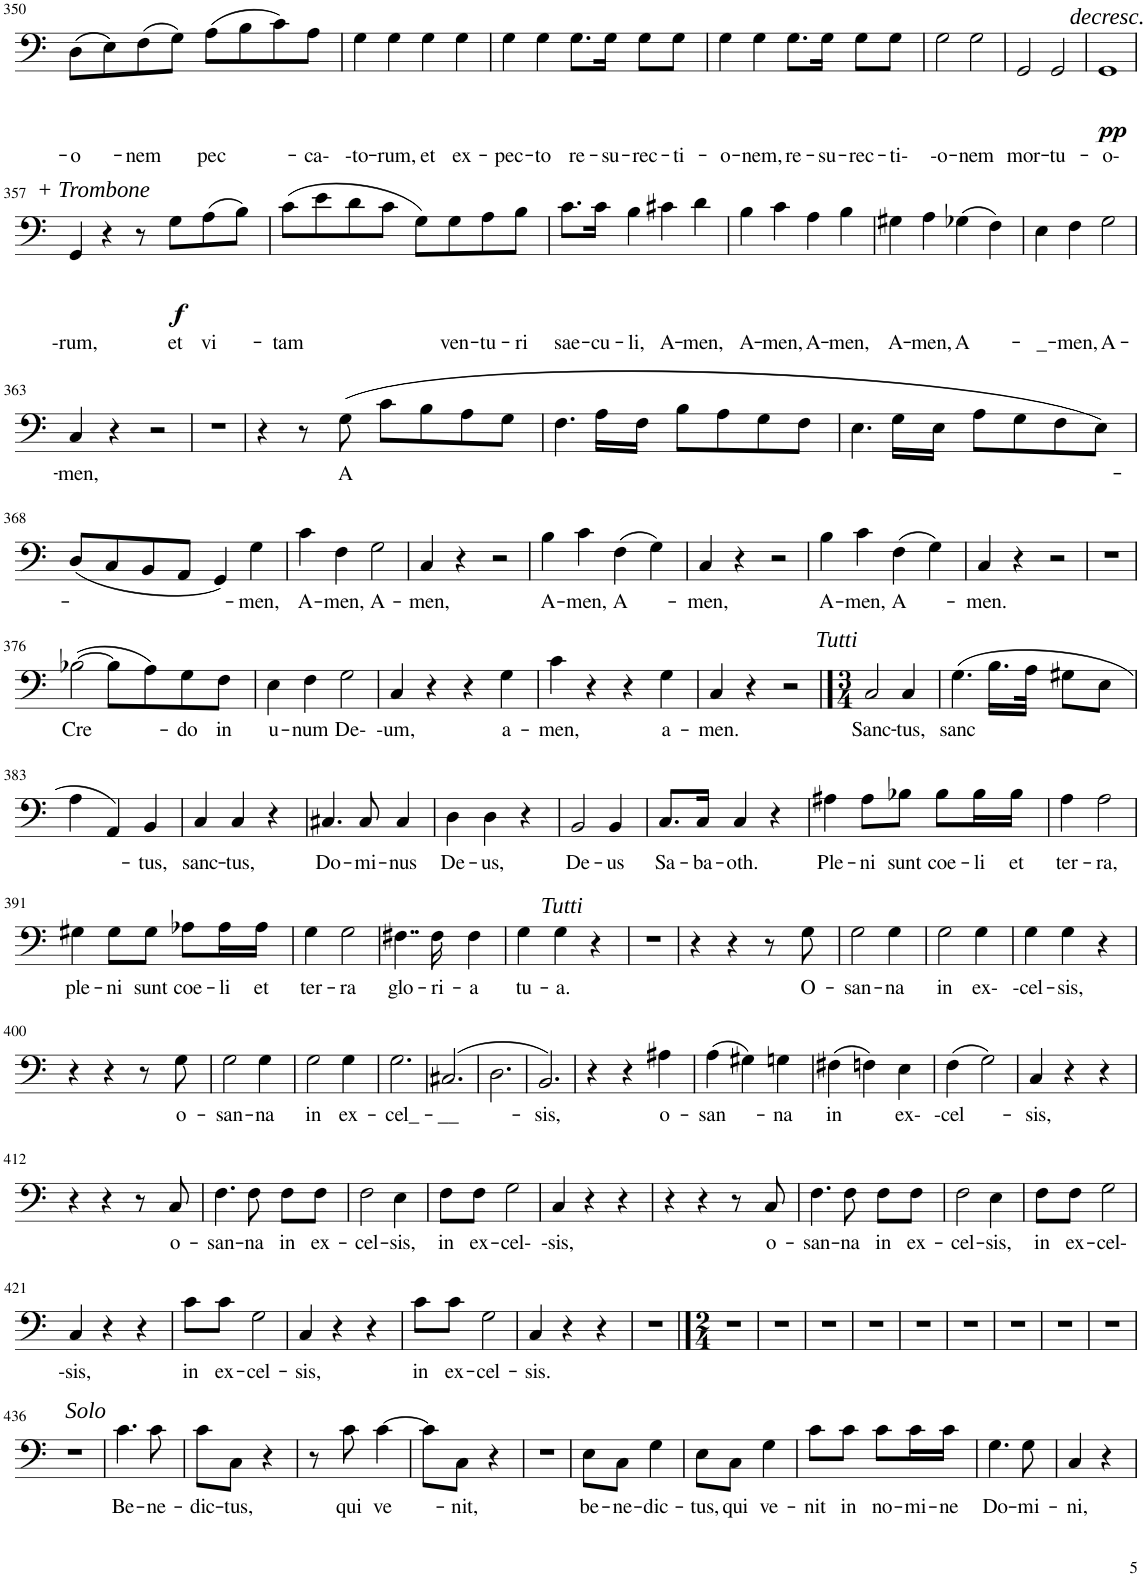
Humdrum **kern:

**kern	**text	**dynam
*part1	*part1	*part1
*staff1	*staff1	*staff1
*I"Baß + Pos.	*	*
!!LO:PB:g=z
*clefF4	*	*
*k[]	*	*
*M4/4	*	*
=350	=350	=350
!	!LO:LY:b	!
(8D\L	o	.
8E\)	.	.
!	!LO:LY:b	!
(8F\	nem	.
8G\J)	.	.
!	!LO:LY:b	!
(8A\L	pec	.
8B\	.	.
8c\)	.	.
!	!LO:LY:b	!
8A\J	ca-	.
=351	=351	=351
!	!LO:LY:b	!
4G\	-to-	.
!	!LO:LY:b	!
4G\	rum,	.
!	!LO:LY:b	!
4G\	et	.
!	!LO:LY:b	!
4G\	ex-	.
=352	=352	=352
!	!LO:LY:b	!
4G\	pec-	.
!	!LO:LY:b	!
4G\	to	.
!	!LO:LY:b	!
8.G\L	re-	.
!	!LO:LY:b	!
16G\Jk	su-	.
!	!LO:LY:b	!
8G\L	rec-	.
!	!LO:LY:b	!
8G\J	ti-	.
=353	=353	=353
!	!LO:LY:b	!
4G\	o-	.
!	!LO:LY:b	!
4G\	nem,	.
!	!LO:LY:b	!
8.G\L	re-	.
!	!LO:LY:b	!
16G\Jk	su-	.
!	!LO:LY:b	!
8G\L	rec-	.
!	!LO:LY:b	!
8G\J	ti-	.
=354	=354	=354
!	!LO:LY:b	!
2G\	-o-	.
!	!LO:LY:b	!
2G\	nem	.
=355	=355	=355
!LO:TX:a:i:t=decresc.	!	!
!	!LO:LY:b	!
2GG/	mor-	.
!	!LO:LY:b	!
2GG/	tu-	.
=356	=356	=356
!	!LO:LY:b	!LO:DY:b
1GG	o-	pp
!!LO:LB:g=z
=357	=357	=357
!	!LO:LY:b	!
4GG/	-rum,	.
4r	.	.
8r	.	.
!LO:TX:a:i:t=+ Trombone	!	!
!	!LO:LY:b	!LO:DY:b
8G\L	et	f
!	!LO:LY:b	!
(8A\	vi	.
8B\J)	.	.
=358	=358	=358
!	!LO:LY:b	!
(8c\L	tam	.
8e\	.	.
8d\	.	.
8c\J	.	.
8G\L)	.	.
!	!LO:LY:b	!
8G\	ven-	.
!	!LO:LY:b	!
8A\	tu-	.
!	!LO:LY:b	!
8B\J	ri	.
=359	=359	=359
!	!LO:LY:b	!
8.c\L	sae-	.
!	!LO:LY:b	!
16c\Jk	cu-	.
!	!LO:LY:b	!
4B\	li,	.
!	!LO:LY:b	!
4c#X\	A-	.
!	!LO:LY:b	!
4d\	men,	.
=360	=360	=360
!	!LO:LY:b	!
4B\	A-	.
!	!LO:LY:b	!
4c\	men,	.
!	!LO:LY:b	!
4A\	A-	.
!	!LO:LY:b	!
4B\	men,	.
=361	=361	=361
!	!LO:LY:b	!
4G#X\	A-	.
!	!LO:LY:b	!
4A\	men,	.
!	!LO:LY:b	!
(4G-X\	A	.
4F\)	.	.
=362	=362	=362
!	!LO:LY:b	!
4E\	_-	.
!	!LO:LY:b	!
4F\	men,	.
!	!LO:LY:b	!
2G\	A-	.
!!LO:LB:g=z
=363	=363	=363
!	!LO:LY:b	!
4C/	men,	.
4r	.	.
2r	.	.
=364	=364	=364
1r	.	.
=365	=365	=365
4r	.	.
8r	.	.
!	!LO:LY:b	!
(8G\	A	.
8c\L	.	.
8B\	.	.
8A\	.	.
8G\J	.	.
=366	=366	=366
4.F\	.	.
16A\LL	.	.
16F\JJ	.	.
8B\L	.	.
8A\	.	.
8G\	.	.
8F\J	.	.
=367	=367	=367
4.E\	.	.
16G\LL	.	.
16E\JJ	.	.
8A\L	.	.
8G\	.	.
8F\	.	.
8E\J)	.	.
!!LO:LB:g=z
=368	=368	=368
(8D/L	.	.
8C/	.	.
8BB/	.	.
8AA/J	.	.
4GG/)	.	.
!	!LO:LY:b	!
4G\	men,	.
=369	=369	=369
!	!LO:LY:b	!
4c\	A-	.
!	!LO:LY:b	!
4F\	men,	.
!	!LO:LY:b	!
2G\	A-	.
=370	=370	=370
!	!LO:LY:b	!
4C/	men,	.
4r	.	.
2r	.	.
=371	=371	=371
!	!LO:LY:b	!
4B\	A-	.
!	!LO:LY:b	!
4c\	men,	.
!	!LO:LY:b	!
(4F\	A	.
4G\)	.	.
=372	=372	=372
!	!LO:LY:b	!
4C/	men,	.
4r	.	.
2r	.	.
=373	=373	=373
!	!LO:LY:b	!
4B\	A-	.
!	!LO:LY:b	!
4c\	men,	.
!	!LO:LY:b	!
(4F\	A	.
4G\)	.	.
=374	=374	=374
!	!LO:LY:b	!
4C/	men.	.
4r	.	.
2r	.	.
=375	=375	=375
1r	.	.
!!LO:LB:g=z
=376	=376	=376
!	!LO:LY:b	!
([2B-X\	Cre	.
8B-\L]	.	.
8A\)	.	.
!	!LO:LY:b	!
8G\	do	.
!	!LO:LY:b	!
8F\J	in	.
=377	=377	=377
!	!LO:LY:b	!
4E\	u-	.
!	!LO:LY:b	!
4F\	num	.
!	!LO:LY:b	!
2G\	De-	.
=378	=378	=378
!	!LO:LY:b	!
4C/	-um,	.
4r	.	.
4r	.	.
!	!LO:LY:b	!
4G\	a-	.
=379	=379	=379
!	!LO:LY:b	!
4c\	men,	.
4r	.	.
4r	.	.
!	!LO:LY:b	!
4G\	a-	.
=380	=380	=380
!	!LO:LY:b	!
4C/	men.	.
4r	.	.
2r	.	.
=381	=381	=381
*M3/4	*	*
!LO:TX:a:i:t=Tutti	!	!
!	!LO:LY:b	!
2C/	Sanc-	.
!	!LO:LY:b	!
4C/	tus,	.
=382	=382	=382
!	!LO:LY:b	!
(4.G\	sanc	.
16.B\LL	.	.
32A\JJk	.	.
8G#X\L	.	.
8E\J	.	.
!!LO:LB:g=z
=383	=383	=383
4A\	.	.
4AA/)	.	.
!	!LO:LY:b	!
4BB/	tus,	.
=384	=384	=384
!	!LO:LY:b	!
4C/	sanc-	.
!	!LO:LY:b	!
4C/	tus,	.
4r	.	.
=385	=385	=385
!	!LO:LY:b	!
4.C#X/	Do-	.
!	!LO:LY:b	!
8C#/	mi-	.
!	!LO:LY:b	!
4C#/	nus	.
=386	=386	=386
!	!LO:LY:b	!
4D\	De-	.
!	!LO:LY:b	!
4D\	us,	.
4r	.	.
=387	=387	=387
!	!LO:LY:b	!
2BB/	De-	.
!	!LO:LY:b	!
4BB/	us	.
=388	=388	=388
!	!LO:LY:b	!
8.C/L	Sa-	.
!	!LO:LY:b	!
16C/Jk	ba-	.
!	!LO:LY:b	!
4C/	oth.	.
4r	.	.
=389	=389	=389
!	!LO:LY:b	!
4A#X\	Ple-	.
!	!LO:LY:b	!
8A#\L	ni	.
!	!LO:LY:b	!
8B-X\J	sunt	.
!	!LO:LY:b	!
8B-\L	coe-	.
!	!LO:LY:b	!
16B-\L	li	.
!	!LO:LY:b	!
16B-\JJ	et	.
=390	=390	=390
!	!LO:LY:b	!
4A\	ter-	.
!	!LO:LY:b	!
2A\	ra,	.
!!LO:LB:g=z
=391	=391	=391
!	!LO:LY:b	!
4G#X\	ple-	.
!	!LO:LY:b	!
8G#\L	ni	.
!	!LO:LY:b	!
8G#\J	sunt	.
!	!LO:LY:b	!
8A-X\L	coe-	.
!	!LO:LY:b	!
16A-\L	li	.
!	!LO:LY:b	!
16A-\JJ	et	.
=392	=392	=392
!	!LO:LY:b	!
4G\	ter-	.
!	!LO:LY:b	!
2G\	ra	.
=393	=393	=393
!	!LO:LY:b	!
4..F#X\	glo-	.
!	!LO:LY:b	!
16F#\	ri-	.
!	!LO:LY:b	!
4F#\	a	.
=394	=394	=394
!	!LO:LY:b	!
4G\	tu-	.
!	!LO:LY:b	!
4G\	a.	.
4r	.	.
=395	=395	=395
!LO:TX:a:i:t=Tutti	!	!
2.r	.	.
=396	=396	=396
4r	.	.
4r	.	.
8r	.	.
!	!LO:LY:b	!
8G\	O-	.
=397	=397	=397
!	!LO:LY:b	!
2G\	san-	.
!	!LO:LY:b	!
4G\	na	.
=398	=398	=398
!	!LO:LY:b	!
2G\	in	.
!	!LO:LY:b	!
4G\	ex-	.
=399	=399	=399
!	!LO:LY:b	!
4G\	-cel-	.
!	!LO:LY:b	!
4G\	sis,	.
4r	.	.
!!LO:LB:g=z
=400	=400	=400
4r	.	.
4r	.	.
8r	.	.
!	!LO:LY:b	!
8G\	o-	.
=401	=401	=401
!	!LO:LY:b	!
2G\	san-	.
!	!LO:LY:b	!
4G\	na	.
=402	=402	=402
!	!LO:LY:b	!
2G\	in	.
!	!LO:LY:b	!
4G\	ex-	.
=403	=403	=403
!	!LO:LY:b	!
2.G\	cel_-	.
=404	=404	=404
!	!LO:LY:b	!
(2.C#X/	__	.
=405	=405	=405
2.D\	.	.
=406	=406	=406
!	!LO:LY:b	!
2.BB/)	sis,	.
=407	=407	=407
4r	.	.
4r	.	.
!	!LO:LY:b	!
4A#X\	o-	.
=408	=408	=408
!	!LO:LY:b	!
(4A\	san	.
4G#X\)	.	.
!	!LO:LY:b	!
4Gn\	na	.
=409	=409	=409
!	!LO:LY:b	!
(4F#X\	in	.
4Fn\)	.	.
!	!LO:LY:b	!
4E\	ex-	.
=410	=410	=410
!	!LO:LY:b	!
(4F\	-cel	.
2G\)	.	.
=411	=411	=411
!	!LO:LY:b	!
4C/	sis,	.
4r	.	.
4r	.	.
!!LO:LB:g=z
=412	=412	=412
4r	.	.
4r	.	.
8r	.	.
!	!LO:LY:b	!
8C/	o-	.
=413	=413	=413
!	!LO:LY:b	!
4.F\	san-	.
!	!LO:LY:b	!
8F\	na	.
!	!LO:LY:b	!
8F\L	in	.
!	!LO:LY:b	!
8F\J	ex-	.
=414	=414	=414
!	!LO:LY:b	!
2F\	cel-	.
!	!LO:LY:b	!
4E\	sis,	.
=415	=415	=415
!	!LO:LY:b	!
8F\L	in	.
!	!LO:LY:b	!
8F\J	ex-	.
!	!LO:LY:b	!
2G\	cel-	.
=416	=416	=416
!	!LO:LY:b	!
4C/	-sis,	.
4r	.	.
4r	.	.
=417	=417	=417
4r	.	.
4r	.	.
8r	.	.
!	!LO:LY:b	!
8C/	o-	.
=418	=418	=418
!	!LO:LY:b	!
4.F\	san-	.
!	!LO:LY:b	!
8F\	na	.
!	!LO:LY:b	!
8F\L	in	.
!	!LO:LY:b	!
8F\J	ex-	.
=419	=419	=419
!	!LO:LY:b	!
2F\	cel-	.
!	!LO:LY:b	!
4E\	sis,	.
=420	=420	=420
!	!LO:LY:b	!
8F\L	in	.
!	!LO:LY:b	!
8F\J	ex-	.
!	!LO:LY:b	!
2G\	cel-	.
!!LO:LB:g=z
=421	=421	=421
!	!LO:LY:b	!
4C/	-sis,	.
4r	.	.
4r	.	.
=422	=422	=422
!	!LO:LY:b	!
8c\L	in	.
!	!LO:LY:b	!
8c\J	ex-	.
!	!LO:LY:b	!
2G\	cel-	.
=423	=423	=423
!	!LO:LY:b	!
4C/	sis,	.
4r	.	.
4r	.	.
=424	=424	=424
!	!LO:LY:b	!
8c\L	in	.
!	!LO:LY:b	!
8c\J	ex-	.
!	!LO:LY:b	!
2G\	cel-	.
=425	=425	=425
!	!LO:LY:b	!
4C/	sis.	.
4r	.	.
4r	.	.
=426	=426	=426
2.r	.	.
=427	=427	=427
*M2/4	*	*
2r	.	.
=428	=428	=428
2r	.	.
=429	=429	=429
2r	.	.
=430	=430	=430
2r	.	.
=431	=431	=431
2r	.	.
=432	=432	=432
2r	.	.
=433	=433	=433
2r	.	.
=434	=434	=434
2r	.	.
=435	=435	=435
2r	.	.
!!LO:LB:g=z
=436	=436	=436
2r	.	.
=437	=437	=437
!LO:TX:a:i:t=Solo	!	!
!	!LO:LY:b	!
4.c\	Be-	.
!	!LO:LY:b	!
8c\	ne-	.
=438	=438	=438
!	!LO:LY:b	!
8c\L	dic-	.
!	!LO:LY:b	!
8C\J	tus,	.
4r	.	.
=439	=439	=439
8r	.	.
!	!LO:LY:b	!
8c\	qui	.
!	!LO:LY:b	!
[4c\	ve	.
=440	=440	=440
8c\L]	.	.
!	!LO:LY:b	!
8C\J	nit,	.
4r	.	.
=441	=441	=441
2r	.	.
=442	=442	=442
!	!LO:LY:b	!
8E\L	be-	.
!	!LO:LY:b	!
8C\J	ne-	.
!	!LO:LY:b	!
4G\	dic-	.
=443	=443	=443
!	!LO:LY:b	!
8E\L	tus,	.
!	!LO:LY:b	!
8C\J	qui	.
!	!LO:LY:b	!
4G\	ve-	.
=444	=444	=444
!	!LO:LY:b	!
8c\L	nit	.
!	!LO:LY:b	!
8c\J	in	.
!	!LO:LY:b	!
8c\L	no-	.
!	!LO:LY:b	!
16c\L	mi-	.
!	!LO:LY:b	!
16c\JJ	ne	.
=445	=445	=445
!	!LO:LY:b	!
4.G\	Do-	.
!	!LO:LY:b	!
8G\	mi-	.
=446	=446	=446
!	!LO:LY:b	!
4C/	ni,	.
4r	.	.
=	=	=
*-	*-	*-
